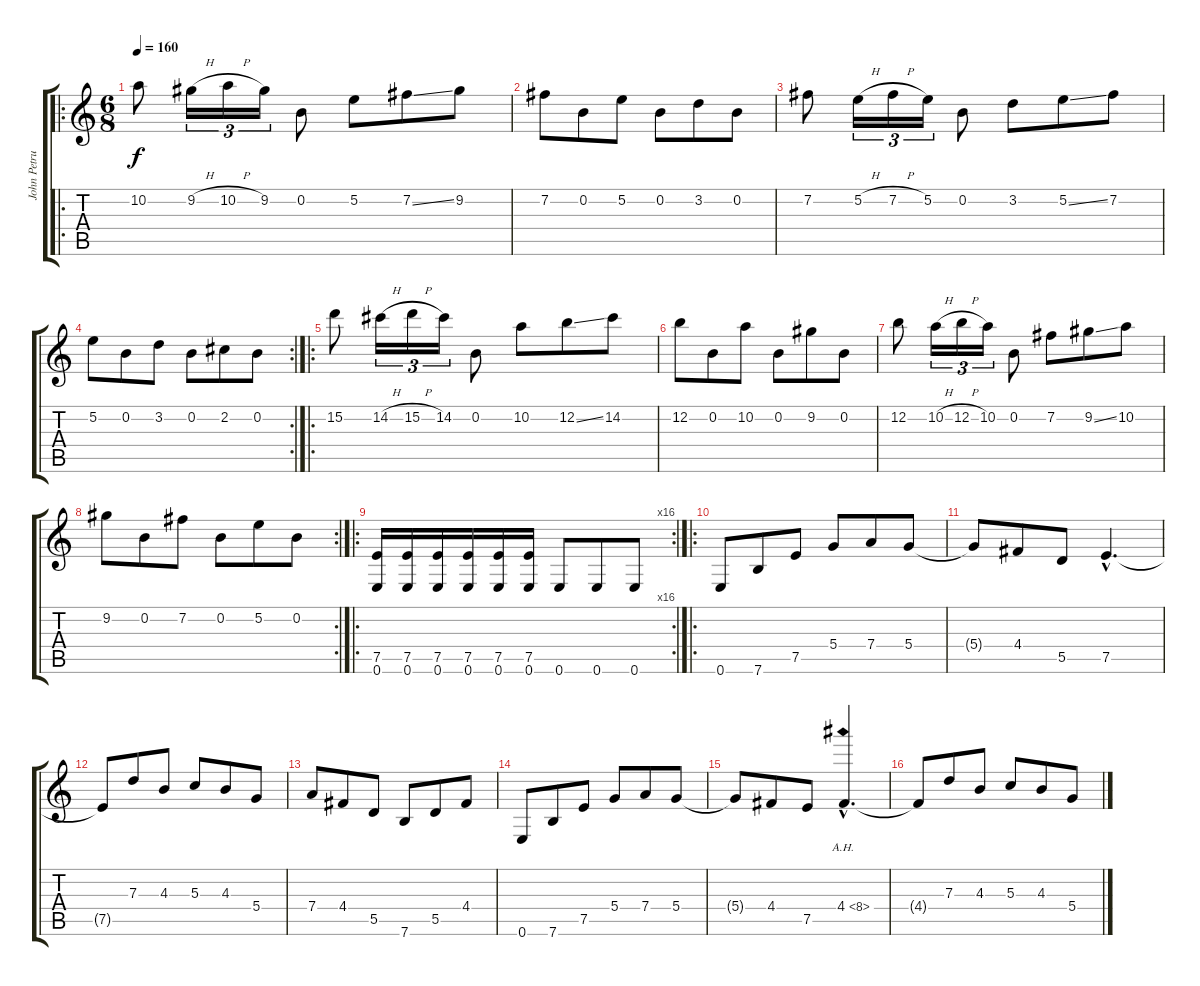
\track ("John Petrucci - 6 Strings Guitar" "John Petru") {instrument distortionguitar}
\staff {score tabs}
\tuning (E4 B3 G3 D3 A2 E2) {hide}
\ro
\ts (6 8)
\tempo 160
\clef g2
\ks c
10.2.8{dy f} 9.2{h}.16{tu (3 2)} 10.2{h}.16{tu (3 2)} 9.2.16{tu (3 2)} 0.2.8 5.2.8 7.2{ss}.8 9.2.8 |
7.2.8 0.2.8 5.2.8 0.2.8 3.2.8 0.2.8 |
7.2.8 5.2{h}.16{tu (3 2)} 7.2{h}.16{tu (3 2)} 5.2.16{tu (3 2)} 0.2.8 3.2.8 5.2{ss}.8 7.2.8 |
\rc 2
5.2.8 0.2.8 3.2.8 0.2.8 2.2.8 0.2.8 |
\ro
15.2.8 14.2{h}.16{tu (3 2)} 15.2{h}.16{tu (3 2)} 14.2.16{tu (3 2)} 0.2.8 10.2.8 12.2{ss}.8 14.2.8 |
12.2.8 0.2.8 10.2.8 0.2.8 9.2.8 0.2.8 |
12.2.8 10.2{h}.16{tu (3 2)} 12.2{h}.16{tu (3 2)} 10.2.16{tu (3 2)} 0.2.8 7.2.8 9.2{ss}.8 10.2.8 |
\rc 2
9.2.8 0.2.8 7.2.8 0.2.8 5.2.8 0.2.8 |
\ro
\rc 16
(7.5 0.6).16 (7.5 0.6).16 (7.5 0.6).16 (7.5 0.6).16 (7.5 0.6).16 (7.5 0.6).16 0.6.8 0.6.8 0.6.8 |
\ro
0.6.8 7.6.8 7.5.8 5.4.8 7.4.8 5.4.8 |
5.4{t}.8 4.4.8 5.5.8 7.5{hac}.4{d} |
7.5{t}.8 7.3.8 4.3.8 5.3.8 4.3.8 5.4.8 |
7.4.8 4.4.8 5.5.8 7.6.8 5.5.8 4.4.8 |
0.6.8 7.6.8 7.5.8 5.4.8 7.4.8 5.4.8 |
5.4{t}.8 4.4.8 7.5.8 4.4{ah 4 hac}.4{d} |
4.4{t}.8 7.3.8 4.3.8 5.3.8 4.3.8 5.4.8
